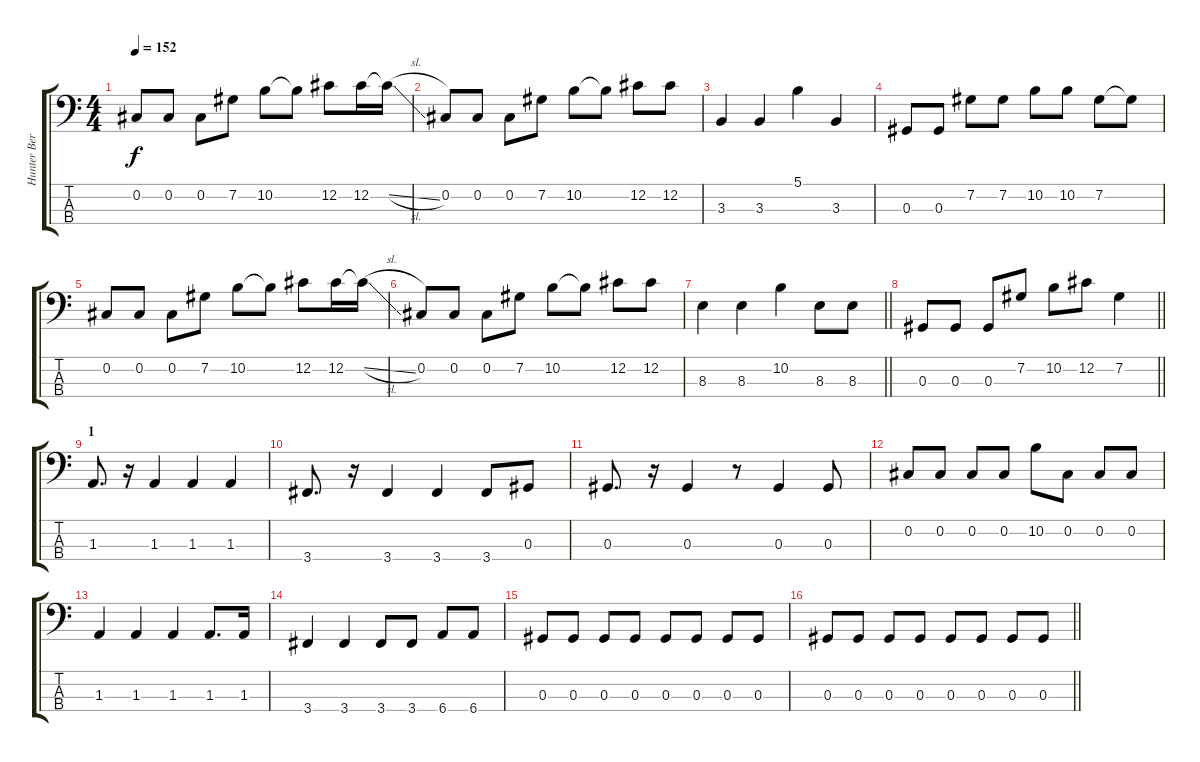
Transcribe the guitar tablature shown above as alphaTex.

\track ("Hunter Bergan" "Hunter Ber") {instrument electricbassfinger}
\staff {score tabs}
\tuning (Gb2 Db2 Ab1 Eb1) {hide}
\ts (4 4)
\tempo 152
\clef f4
\ks c
0.2.8{dy f} 0.2.8 0.2.8 7.2.8 10.2.8 10.2{t}.8 12.2.8 12.2.16 12.2{sl t}.16 |
0.2.8 0.2.8 0.2.8 7.2.8 10.2.8 10.2{t}.8 12.2.8 12.2.8 |
3.3.4 3.3.4 5.1.4 3.3.4 |
0.3.8 0.3.8 7.2.8 7.2.8 10.2.8 10.2.8 7.2.8 7.2{t}.8 |
0.2.8 0.2.8 0.2.8 7.2.8 10.2.8 10.2{t}.8 12.2.8 12.2.16 12.2{sl t}.16 |
0.2.8 0.2.8 0.2.8 7.2.8 10.2.8 10.2{t}.8 12.2.8 12.2.8 |
\barLineRight lightlight
8.3.4 8.3.4 10.2.4 8.3.8 8.3.8 |
\barLineRight lightlight
0.3.8 0.3.8 0.3.8 7.2.8 10.2.8 12.2.8 7.2.4 |
\section ("" "1")
1.3.8{d} r.16 1.3.4 1.3.4 1.3.4 |
3.4.8{d} r.16 3.4.4 3.4.4 3.4.8 0.3.8 |
0.3.8{d} r.16 0.3.4 r.8 0.3.4 0.3.8 |
0.2.8 0.2.8 0.2.8 0.2.8 10.2.8 0.2.8 0.2.8 0.2.8 |
1.3.4 1.3.4 1.3.4 1.3.8{d} 1.3.16 |
3.4.4 3.4.4 3.4.8 3.4.8 6.4.8 6.4.8 |
0.3.8 0.3.8 0.3.8 0.3.8 0.3.8 0.3.8 0.3.8 0.3.8 |
\barLineRight lightlight
0.3.8 0.3.8 0.3.8 0.3.8 0.3.8 0.3.8 0.3.8 0.3.8
